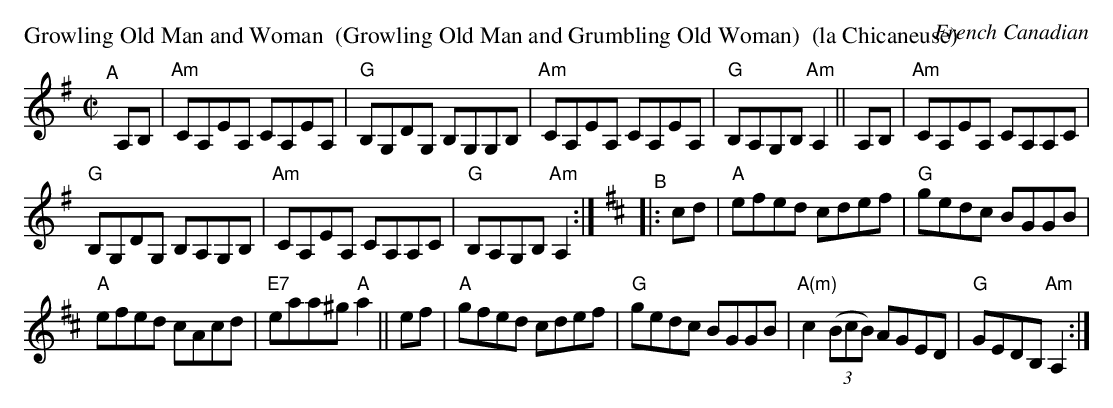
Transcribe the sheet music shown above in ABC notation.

X:1
P: Growling Old Man and Woman  (Growling Old Man and Grumbling Old Woman)  (la Chicaneuse)
C: French Canadian
M: C|
L: 1/8
K: Ador
"^A"[|] A,B, | "Am"CA,EA, CA,EA, | "G"B,G,DG, B,G,G,B, | "Am"CA,EA, CA,EA, | "G"B,A,G,B, "Am"A,2 || A,B, | "Am"CA,EA, CA,A,C |
"G"B,G,DG, B,A,G,B, | "Am"CA,EA, CA,A,C | "G"B,A,G,B, "Am"A,2 :|[K:Amix] "^B" |: cd  | "A"efed cdef | "G"gedc BGGB |
"A"efed cAcd | "E7"eaa^g "A"a2 || ef | "A"gfed cdef | "G"gedc BGGB | "A(m)"c2 ((3BcB) AGED | "G"GEDB, "Am"A,2 :|
